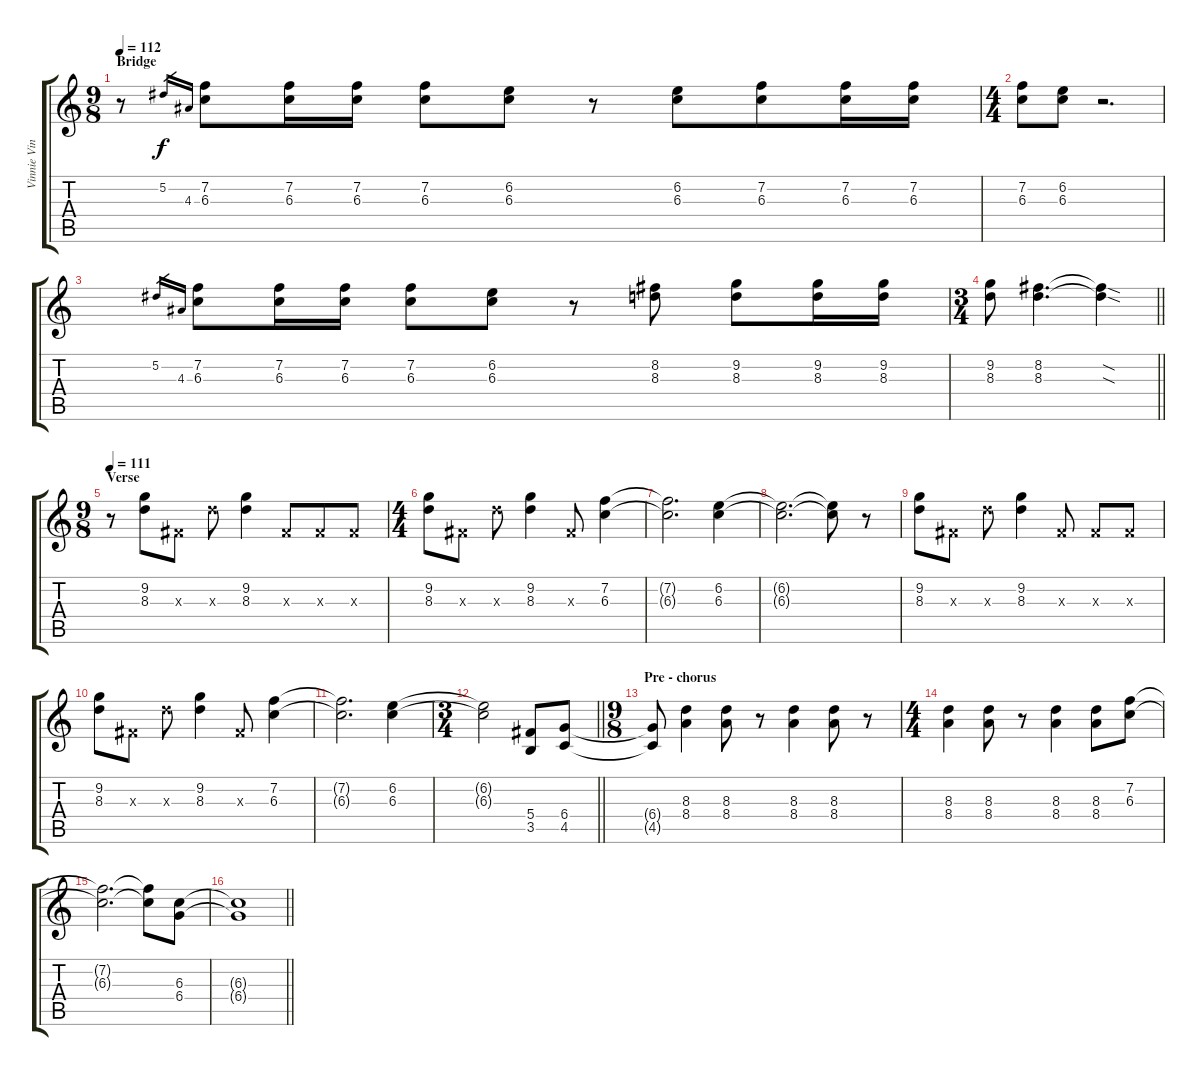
\track ("Vinnie Vincent (Rhythm)" "Vinnie Vin") {instrument distortionguitar}
\staff {score tabs}
\tuning (Eb4 Bb3 Gb3 Db3 Ab2 Eb2) {hide}
\ts (9 8)
\section ("" "Bridge")
\tempo 112
\clef g2
\ks c
r.8{dy f} 5.2.16{gr} 4.3.16{gr} (7.2 6.3).8 (7.2 6.3).16 (7.2 6.3).16 (7.2 6.3).8 (6.2 6.3).8 r.8 (6.2 6.3).8 (7.2 6.3).8 (7.2 6.3).16 (7.2 6.3).16 |
\ts (4 4)
(7.2 6.3).8 (6.2 6.3).8 r.2{d} |
5.2.16{gr} 4.3.16{gr} (7.2 6.3).8 (7.2 6.3).16 (7.2 6.3).16 (7.2 6.3).8 (6.2 6.3).8 r.8 (8.2 8.3).8 (9.2 8.3).8 (9.2 8.3).16 (9.2 8.3).16 |
\ts (3 4)
\barLineRight lightlight
(9.2 8.3).8 (8.2 8.3).4{d} (8.2{sod t} 8.3{sod t}).4 |
\ts (9 8)
\section ("" "Verse")
\tempo 111
r.8 (9.2 8.3).8 0.3{x}.8 8.3{x}.8 (9.2 8.3).4 0.3{x}.8 0.3{x}.8 0.3{x}.8 |
\ts (4 4)
(9.2 8.3).8 0.3{x}.8 8.3{x}.8 (9.2 8.3).4 0.3{x}.8 (7.2 6.3).4 |
(7.2{t} 6.3{t}).2{d} (6.2 6.3).4 |
(6.2{t} 6.3{t}).2{d} (6.2{t} 6.3{t}).8 r.8 |
(9.2 8.3).8 0.3{x}.8 8.3{x}.8 (9.2 8.3).4 0.3{x}.8 0.3{x}.8 0.3{x}.8 |
(9.2 8.3).8 0.3{x}.8 8.3{x}.8 (9.2 8.3).4 0.3{x}.8 (7.2 6.3).4 |
(7.2{t} 6.3{t}).2{d} (6.2 6.3).4 |
\ts (3 4)
\barLineRight lightlight
(6.2{t} 6.3{t}).2 (5.4 3.5).8 (6.4 4.5).8 |
\ts (9 8)
\section ("" "Pre - chorus")
(6.4{t} 4.5{t}).8 (8.3 8.4).4 (8.3 8.4).8 r.8 (8.3 8.4).4 (8.3 8.4).8 r.8 |
\ts (4 4)
(8.3 8.4).4 (8.3 8.4).8 r.8 (8.3 8.4).4 (8.3 8.4).8 (7.2 6.3).8 |
(7.2{t} 6.3{t}).2{d} (7.2{t} 6.3{t}).8 (6.3 6.4).8 |
\barLineRight lightlight
(6.3{t} 6.4{t}).1
